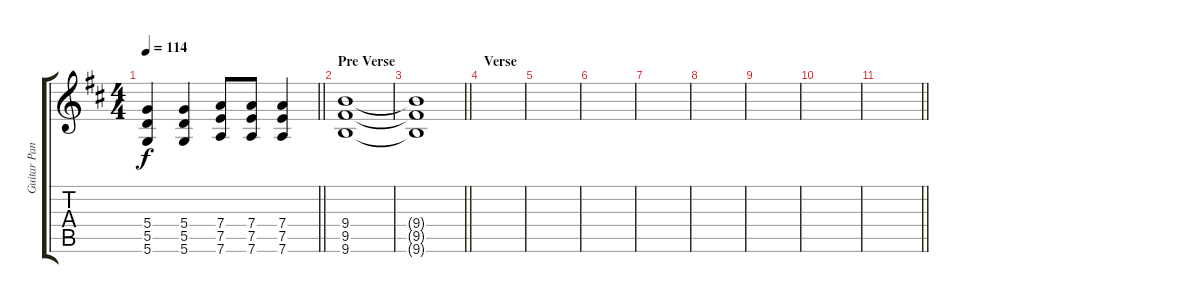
\track ("Guitar Panned Central 2" "Guitar Pan") {instrument distortionguitar}
\staff {score tabs}
\tuning (E4 B3 G3 D3 A2 D2) {hide}
\ts (4 4)
\tempo 114
\clef g2
\barLineRight lightlight
\ks bminor
(5.4 5.5 5.6).4{dy f} (5.4 5.5 5.6).4 (7.4 7.5 7.6).8 (7.4 7.5 7.6).8 (7.4 7.5 7.6).4 |
\section ("" "Pre Verse")
(9.4 9.5 9.6).1 |
\barLineRight lightlight
(9.4{t} 9.5{t} 9.6{t}).1 |
\section ("" "Verse")
|
|
|
|
|
|
|
\barLineRight lightlight
